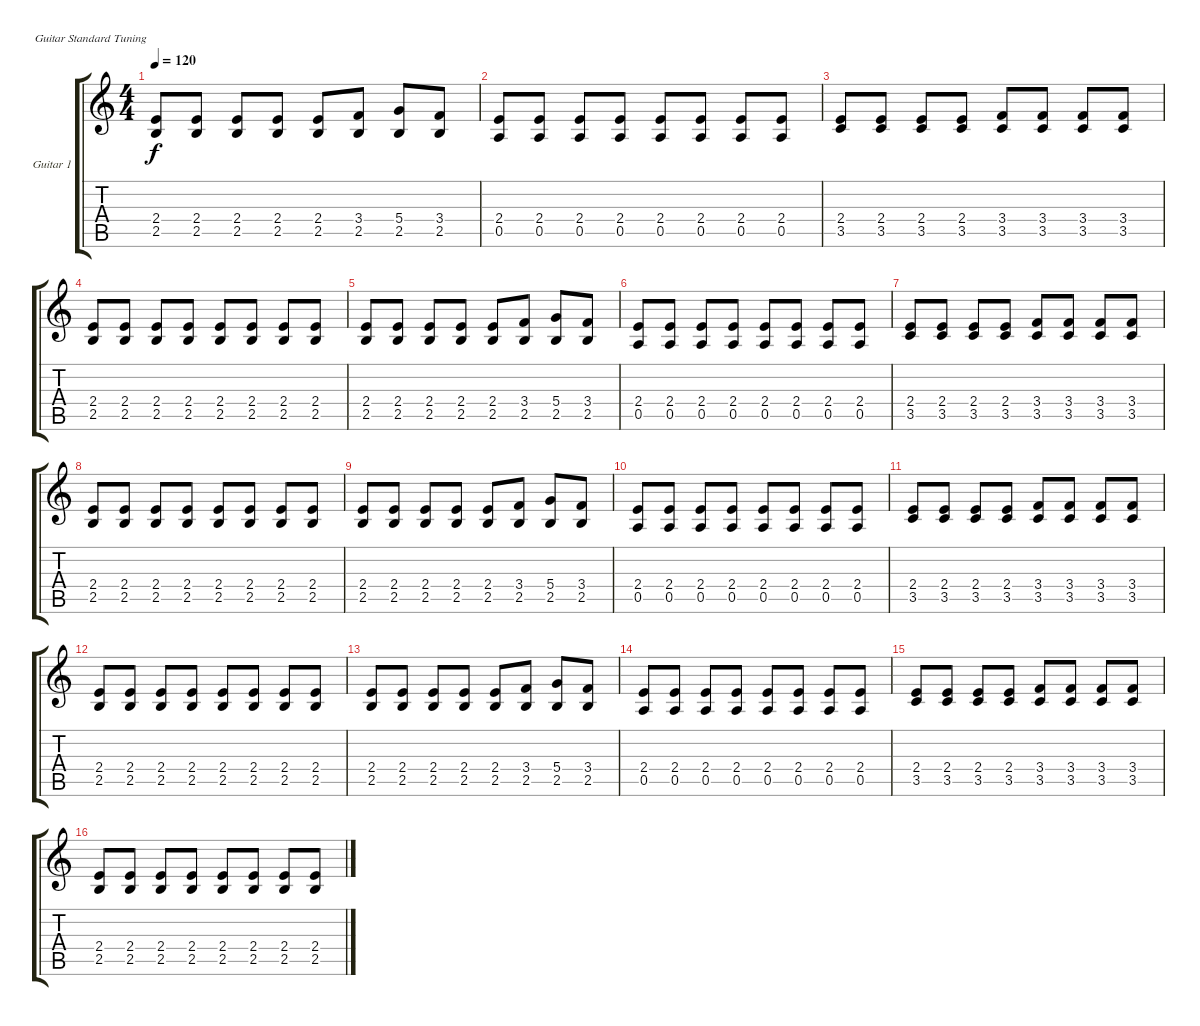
\defaultSystemsLayout 4
\bracketExtendMode groupsimilarinstruments
\firstSystemTrackNameOrientation horizontal
\otherSystemsTrackNameOrientation horizontal
\track ("Guitar 1" "Guitar 1") {instrument distortionguitar}
\staff {score tabs}
\tuning (E4 B3 G3 D3 A2 E2)
\ts (4 4)
\tempo 120
\clef g2
\ks c
(2.5 2.4).8{dy f} (2.5 2.4).8 (2.5 2.4).8 (2.5 2.4).8 (2.5 2.4).8 (2.5 3.4).8 (2.5 5.4).8 (2.5 3.4).8 |
(0.5 2.4).8 (0.5 2.4).8 (0.5 2.4).8 (0.5 2.4).8 (0.5 2.4).8 (0.5 2.4).8 (0.5 2.4).8 (0.5 2.4).8 |
(3.5 2.4).8 (3.5 2.4).8 (3.5 2.4).8 (3.5 2.4).8 (3.5 3.4).8 (3.5 3.4).8 (3.5 3.4).8 (3.5 3.4).8 |
(2.5 2.4).8 (2.5 2.4).8 (2.5 2.4).8 (2.5 2.4).8 (2.5 2.4).8 (2.5 2.4).8 (2.5 2.4).8 (2.5 2.4).8 |
(2.5 2.4).8 (2.5 2.4).8 (2.5 2.4).8 (2.5 2.4).8 (2.5 2.4).8 (2.5 3.4).8 (2.5 5.4).8 (2.5 3.4).8 |
(0.5 2.4).8 (0.5 2.4).8 (0.5 2.4).8 (0.5 2.4).8 (0.5 2.4).8 (0.5 2.4).8 (0.5 2.4).8 (0.5 2.4).8 |
(3.5 2.4).8 (3.5 2.4).8 (3.5 2.4).8 (3.5 2.4).8 (3.5 3.4).8 (3.5 3.4).8 (3.5 3.4).8 (3.5 3.4).8 |
(2.5 2.4).8 (2.5 2.4).8 (2.5 2.4).8 (2.5 2.4).8 (2.5 2.4).8 (2.5 2.4).8 (2.5 2.4).8 (2.5 2.4).8 |
(2.5 2.4).8 (2.5 2.4).8 (2.5 2.4).8 (2.5 2.4).8 (2.5 2.4).8 (2.5 3.4).8 (2.5 5.4).8 (2.5 3.4).8 |
(0.5 2.4).8 (0.5 2.4).8 (0.5 2.4).8 (0.5 2.4).8 (0.5 2.4).8 (0.5 2.4).8 (0.5 2.4).8 (0.5 2.4).8 |
(3.5 2.4).8 (3.5 2.4).8 (3.5 2.4).8 (3.5 2.4).8 (3.5 3.4).8 (3.5 3.4).8 (3.5 3.4).8 (3.5 3.4).8 |
(2.5 2.4).8 (2.5 2.4).8 (2.5 2.4).8 (2.5 2.4).8 (2.5 2.4).8 (2.5 2.4).8 (2.5 2.4).8 (2.5 2.4).8 |
(2.5 2.4).8 (2.5 2.4).8 (2.5 2.4).8 (2.5 2.4).8 (2.5 2.4).8 (2.5 3.4).8 (2.5 5.4).8 (2.5 3.4).8 |
(0.5 2.4).8 (0.5 2.4).8 (0.5 2.4).8 (0.5 2.4).8 (0.5 2.4).8 (0.5 2.4).8 (0.5 2.4).8 (0.5 2.4).8 |
(3.5 2.4).8 (3.5 2.4).8 (3.5 2.4).8 (3.5 2.4).8 (3.5 3.4).8 (3.5 3.4).8 (3.5 3.4).8 (3.5 3.4).8 |
(2.5 2.4).8 (2.5 2.4).8 (2.5 2.4).8 (2.5 2.4).8 (2.5 2.4).8 (2.5 2.4).8 (2.5 2.4).8 (2.5 2.4).8
